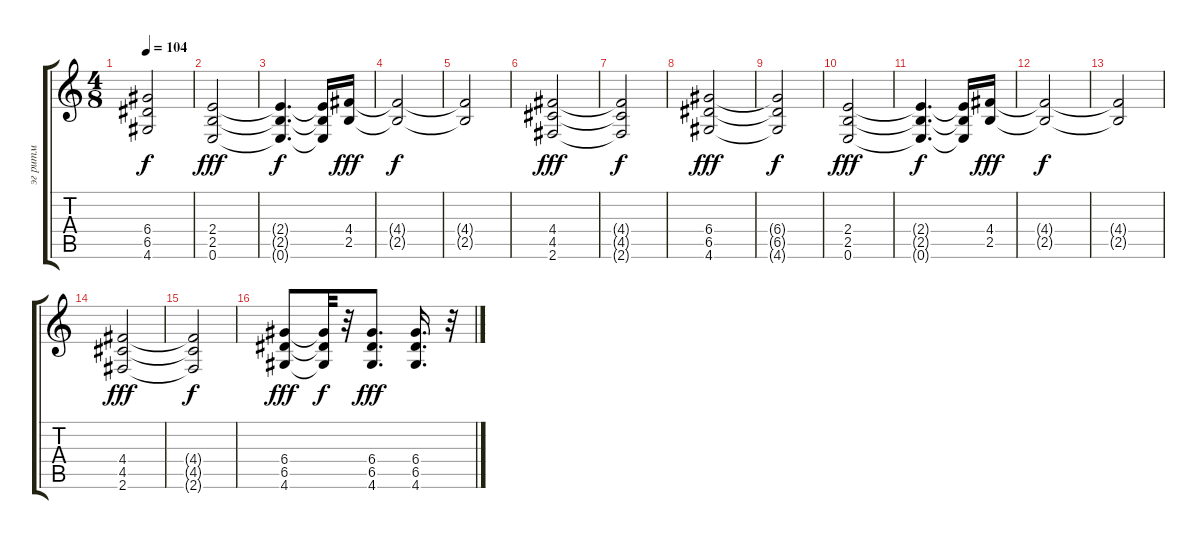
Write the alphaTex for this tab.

\track ("эг ритм" "эг ритм") {instrument distortionguitar}
\staff {score tabs}
\tuning (E4 B3 G3 D3 A2 E2) {hide}
\ts (4 8)
\tempo 104
\clef g2
\ks c
(6.4{t} 6.5{t} 4.6{t}).2{dy f} |
(2.4 2.5 0.6).2{dy fff} |
(2.4{t} 2.5{t} 0.6{t}).4{d dy f} (2.4{t} 2.5{t} 0.6{t}).16 (4.4 2.5).16{dy fff} |
(4.4{t} 2.5{t}).2{dy f} |
(4.4{t} 2.5{t}).2 |
(4.4 4.5 2.6).2{dy fff} |
(4.4{t} 4.5{t} 2.6{t}).2{dy f} |
(6.4 6.5 4.6).2{dy fff} |
(6.4{t} 6.5{t} 4.6{t}).2{dy f} |
(2.4 2.5 0.6).2{dy fff} |
(2.4{t} 2.5{t} 0.6{t}).4{d dy f} (2.4{t} 2.5{t} 0.6{t}).16 (4.4 2.5).16{dy fff} |
(4.4{t} 2.5{t}).2{dy f} |
(4.4{t} 2.5{t}).2 |
(4.4 4.5 2.6).2{dy fff} |
(4.4{t} 4.5{t} 2.6{t}).2{dy f} |
(6.4 6.5 4.6).8{dy fff} (6.4{t} 6.5{t} 4.6{t}).32{dy f} r.32 (6.4 6.5 4.6).8{d dy fff} (6.4 6.5 4.6).16{d} r.32
